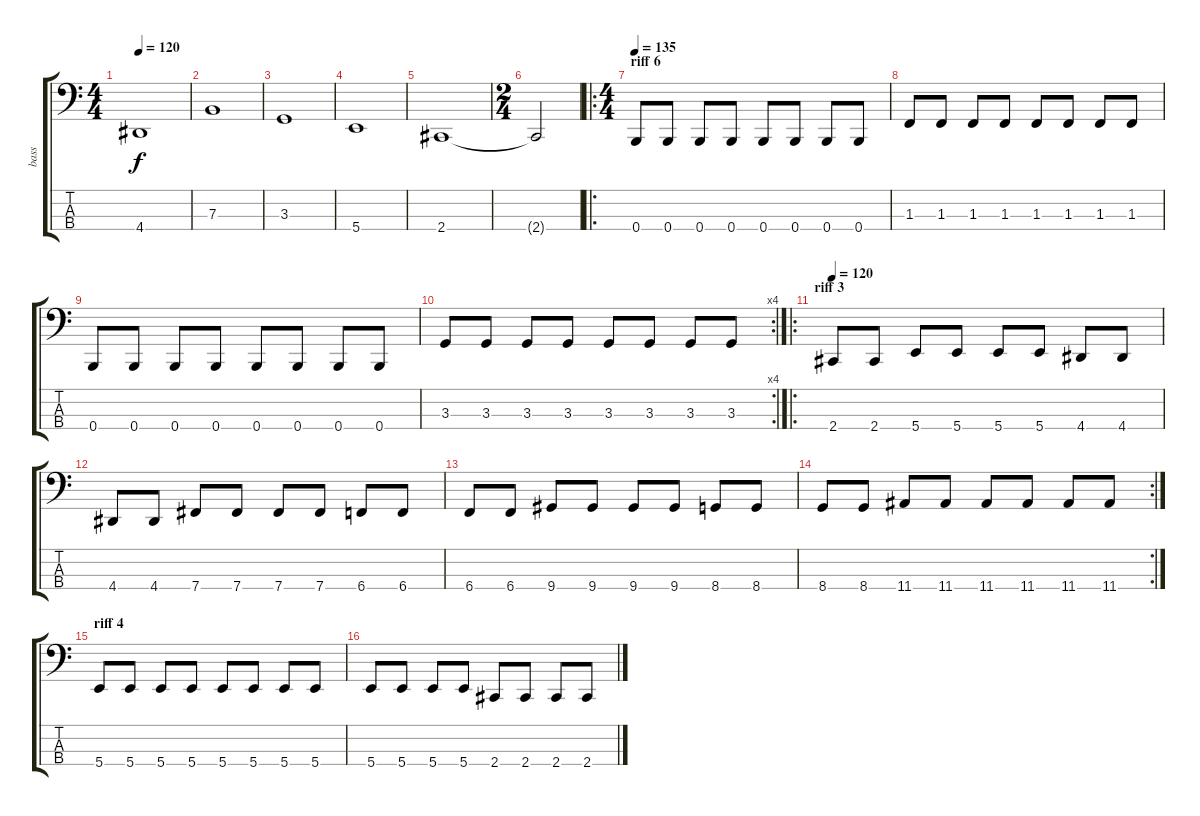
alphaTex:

\track ("bass" "bass") {instrument electricbassfinger}
\staff {score tabs}
\tuning (D2 A1 E1 B0) {hide}
\ts (4 4)
\tempo 120
\clef f4
\ks c
4.4.1{dy f} |
7.3.1 |
3.3.1 |
5.4.1 |
2.4.1 |
\ts (2 4)
2.4{t}.2 |
\ro
\ts (4 4)
\section ("" "riff 6")
\tempo 135
0.4.8 0.4.8 0.4.8 0.4.8 0.4.8 0.4.8 0.4.8 0.4.8 |
1.3.8 1.3.8 1.3.8 1.3.8 1.3.8 1.3.8 1.3.8 1.3.8 |
0.4.8 0.4.8 0.4.8 0.4.8 0.4.8 0.4.8 0.4.8 0.4.8 |
\rc 4
3.3.8 3.3.8 3.3.8 3.3.8 3.3.8 3.3.8 3.3.8 3.3.8 |
\ro
\section ("" "riff 3")
\tempo 120
2.4.8 2.4.8 5.4.8 5.4.8 5.4.8 5.4.8 4.4.8 4.4.8 |
4.4.8 4.4.8 7.4.8 7.4.8 7.4.8 7.4.8 6.4.8 6.4.8 |
6.4.8 6.4.8 9.4.8 9.4.8 9.4.8 9.4.8 8.4.8 8.4.8 |
\rc 2
8.4.8 8.4.8 11.4.8 11.4.8 11.4.8 11.4.8 11.4.8 11.4.8 |
\section ("" "riff 4")
5.4.8 5.4.8 5.4.8 5.4.8 5.4.8 5.4.8 5.4.8 5.4.8 |
5.4.8 5.4.8 5.4.8 5.4.8 2.4.8 2.4.8 2.4.8 2.4.8
